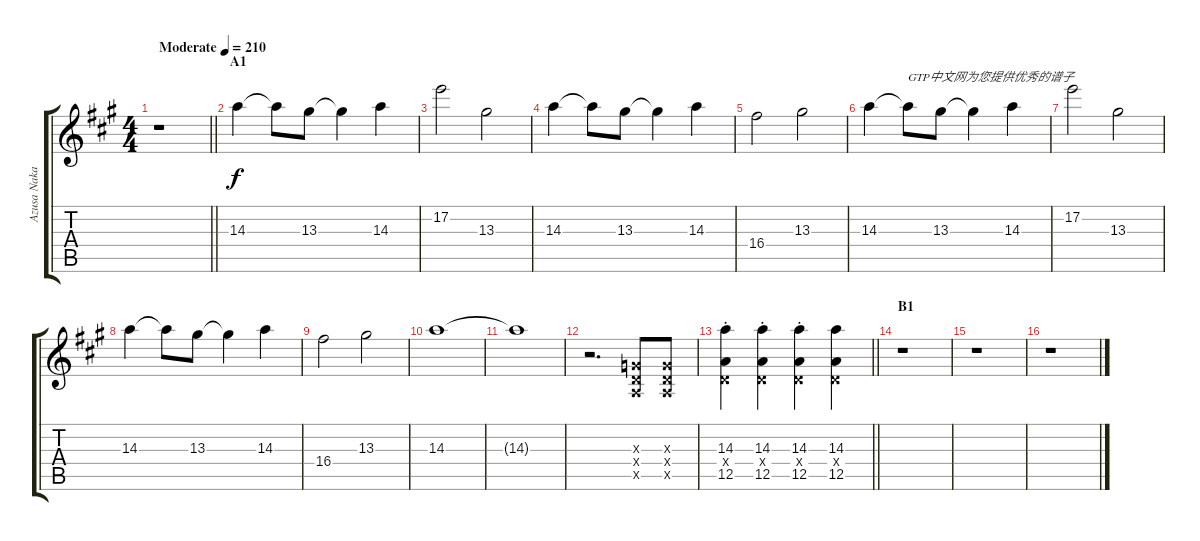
\track ("Azusa Nakano" "Azusa Naka") {instrument overdrivenguitar}
\staff {score tabs}
\tuning (E4 B3 G3 D3 A2 E2) {hide}
\ts (4 4)
\tempo (210 "Moderate")
\clef g2
\barLineRight lightlight
\ks a
r.1{dy f instrument overdrivenguitar} |
\section ("" "A1")
14.3.4 14.3{t}.8 13.3.8 13.3{t}.4 14.3.4 |
17.2.2 13.3.2 |
14.3.4 14.3{t}.8 13.3.8 13.3{t}.4 14.3.4 |
16.4.2 13.3.2 |
14.3.4 14.3{t}.8{txt "GTP中文网为您提供优秀的谱子"} 13.3.8 13.3{t}.4 14.3.4 |
17.2.2 13.3.2 |
14.3.4 14.3{t}.8 13.3.8 13.3{t}.4 14.3.4 |
16.4.2 13.3.2 |
14.3.1 |
14.3{t}.1 |
r.2{d} (0.3{x} 0.4{x} 0.5{x}).8 (0.3{x} 0.4{x} 0.5{x}).8 |
\barLineRight lightlight
(14.3{st} 0.4{x} 12.5{st}).4 (14.3{st} 0.4{x} 12.5{st}).4 (14.3{st} 0.4{x} 12.5{st}).4 (14.3 0.4{x} 12.5).4 |
\section ("" "B1")
r.1{balance 16} |
r.1 |
r.1
